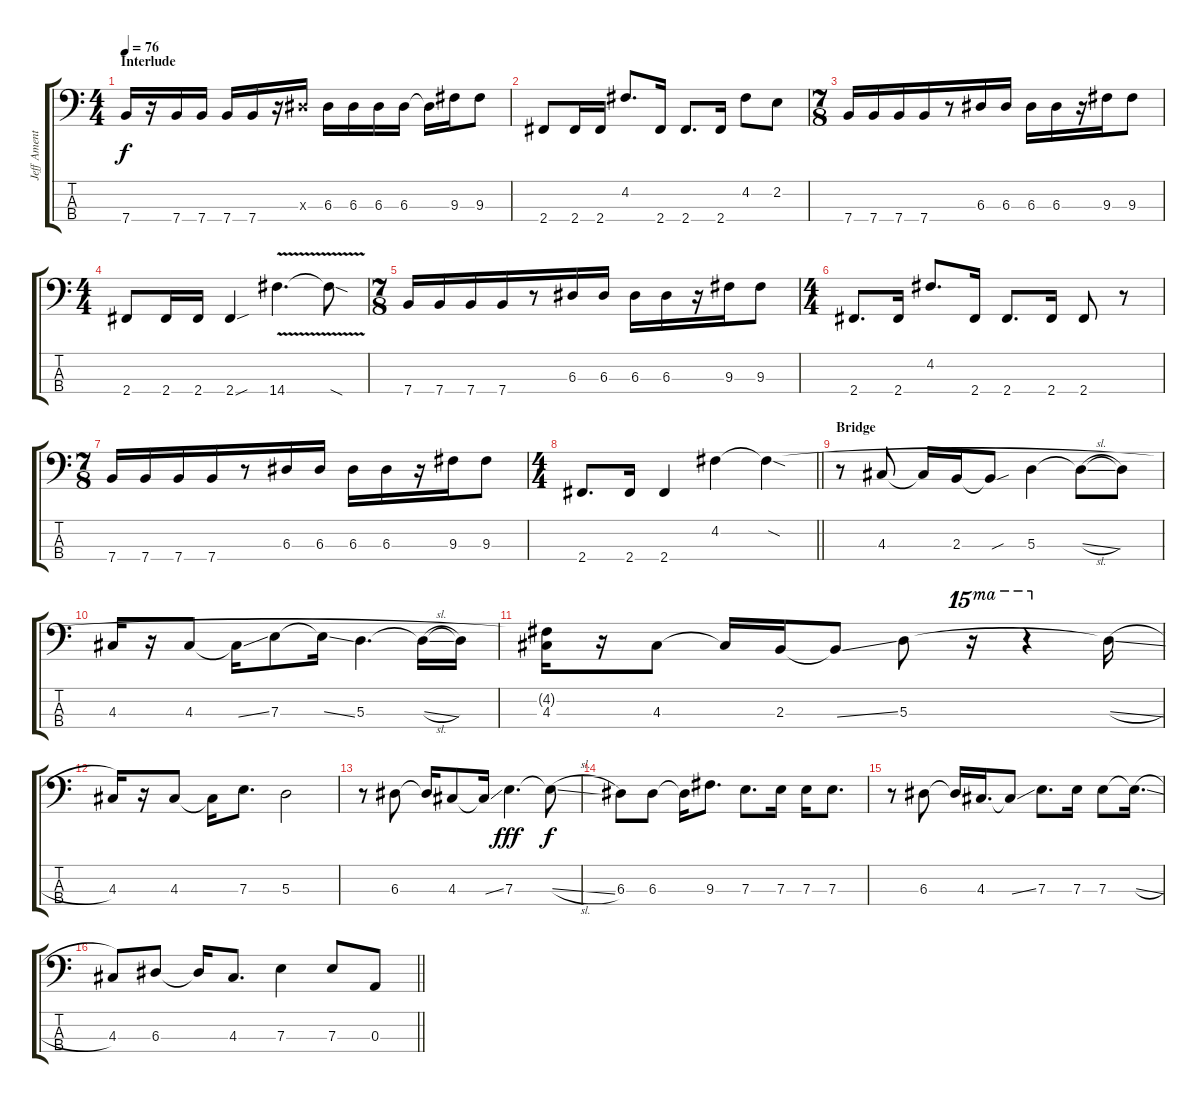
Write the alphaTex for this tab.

\track ("Jeff Ament - Bass" "Jeff Ament") {instrument electricbassfinger}
\staff {score tabs}
\tuning (G2 D2 A1 E1) {hide}
\ts (4 4)
\section ("" "Interlude")
\tempo 76
\clef f4
\ks c
7.4.16{dy f} r.16 7.4.16 7.4.16 7.4.16 7.4.16 r.16 6.3{x}.16 6.3.16 6.3.16 6.3.16 6.3.16 6.3{t}.16 9.3.16 9.3.8 |
2.4.8 2.4.16 2.4.16 4.2.8{d} 2.4.16 2.4.8{d} 2.4.16 4.2.8 2.2.8 |
\ts (7 8)
7.4.16 7.4.16 7.4.16 7.4.16 r.8 6.3.16 6.3.16 6.3.16 6.3.16 r.16 9.3.16 9.3.8 |
\ts (4 4)
2.4.8 2.4.16 2.4.16 2.4{sou}.4 14.4{v}.4{d} 14.4{v sod t}.8 |
\ts (7 8)
7.4.16 7.4.16 7.4.16 7.4.16 r.8 6.3.16 6.3.16 6.3.16 6.3.16 r.16 9.3.16 9.3.8 |
\ts (4 4)
2.4.8{d} 2.4.16 4.2.8{d} 2.4.16 2.4.8{d} 2.4.16 2.4.8 r.8 |
\ts (7 8)
7.4.16 7.4.16 7.4.16 7.4.16 r.8 6.3.16 6.3.16 6.3.16 6.3.16 r.16 9.3.16 9.3.8 |
\ts (4 4)
\barLineRight lightlight
2.4.8{d} 2.4.16 2.4.4 4.2.4 4.2{sod t}.4 |
\section ("" "Bridge")
r.8{volume 10} 4.3.8 4.3{t}.16 2.3.16 2.3{sou t}.8 5.3.4 5.3{sl t}.8 5.3{t}.8 |
4.3.16 r.16 4.3.8 4.3{ss t}.16 7.3.8 7.3{ss t}.16 5.3.4{d} 5.3{sl t}.16 5.3{t}.16 |
(4.2{t} 4.3).16 r.16 4.3.8 4.3{t}.16 2.3.16 2.3{ss t}.8 5.3.8 r.16{ot 15ma} r.4{ot 15ma} 5.3{sl t}.16 |
4.3.16 r.16 4.3.8 4.3{t}.16 7.3.8{d} 5.3.2 |
r.8 6.3.8 6.3{t}.16 4.3.8 4.3{ss t}.16 7.3.4{d dy fff} 7.3{sl t}.8{dy f} |
6.3.8 6.3.8 6.3{t}.16 9.3.8{d} 7.3.8{d} 7.3.16 7.3.16 7.3.8{d} |
r.8 6.3.8 6.3{t}.16 4.3.16{d} 4.3{ss t}.8 7.3.8{d} 7.3.16 7.3.8 7.3{sl t}.16{d} |
\barLineRight lightlight
4.3.8 6.3.8 6.3{t}.16 4.3.8{d} 7.3.4 7.3.8 0.3.8
